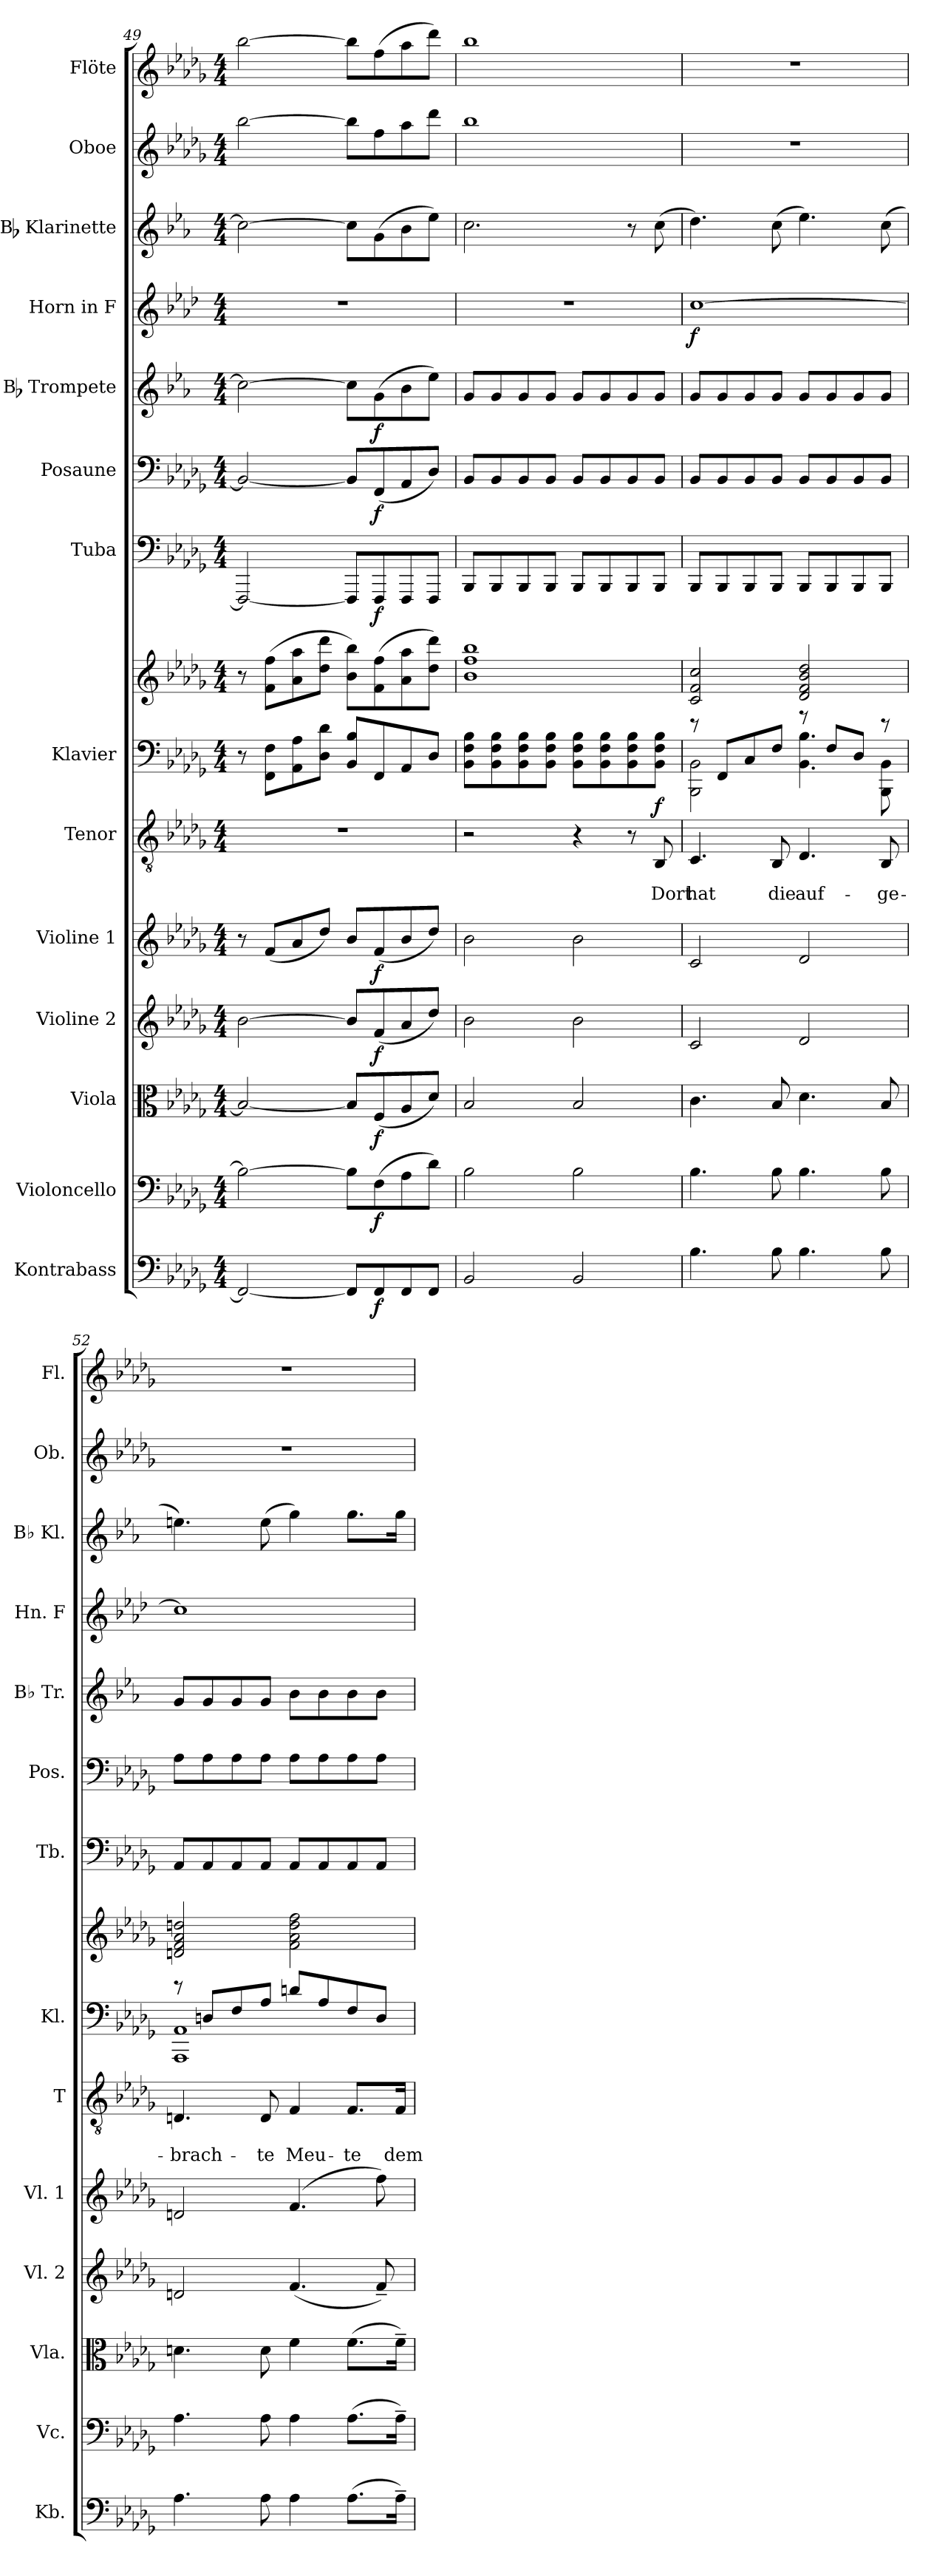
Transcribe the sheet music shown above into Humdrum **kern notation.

**kern	**dynam	**kern	**dynam	**kern	**dynam	**kern	**dynam	**kern	**dynam	**kern	**text	**text	**dynam	**kern	**kern	**kern	**dynam	**kern	**dynam	**kern	**dynam	**kern	**dynam	**kern	**kern	**kern
*part14	*part14	*part13	*part13	*part12	*part12	*part11	*part11	*part10	*part10	*part9	*part9	*part9	*part9	*part8	*part8	*part7	*part7	*part6	*part6	*part5	*part5	*part4	*part4	*part3	*part2	*part1
*staff15	*staff15	*staff14	*staff14	*staff13	*staff13	*staff12	*staff12	*staff11	*staff11	*staff10	*staff10	*staff10	*staff10	*staff9	*staff8	*staff7	*staff7	*staff6	*staff6	*staff5	*staff5	*staff4	*staff4	*staff3	*staff2	*staff1
*I"Kontrabass	*	*I"Violoncello	*	*I"Viola	*	*I"Violine 2	*	*I"Violine 1	*	*I"Tenor	*	*	*	*I"Klavier	*	*I"Tuba	*	*I"Posaune	*	*I"Bb Trompete	*	*I"Horn in F	*	*I"Bb Klarinette	*I"Oboe	*I"Flöte
*I'Kb.	*	*I'Vc.	*	*I'Vla.	*	*I'Vl. 2	*	*I'Vl. 1	*	*I'T	*	*	*	*I'Kl.	*	*I'Tb.	*	*I'Pos.	*	*I'Bb Tr.	*	*I'Hn. F	*	*I'Bb Kl.	*I'Ob.	*I'Fl.
!!LO:PB:g=z
*clefF4	*	*clefF4	*	*clefC3	*	*clefG2	*	*clefG2	*	*clefGv2	*	*	*	*clefF4	*clefG2	*clefF4	*	*clefF4	*	*clefG2	*	*clefG2	*	*clefG2	*clefG2	*clefG2
*ITrd7c12	*	*	*	*	*	*	*	*	*	*	*	*	*	*	*	*	*	*	*	*ITrd1c2	*	*ITrd4c7	*	*ITrd1c2	*	*
*k[b-e-a-d-g-]	*	*k[b-e-a-d-g-]	*	*k[b-e-a-d-g-]	*	*k[b-e-a-d-g-]	*	*k[b-e-a-d-g-]	*	*k[b-e-a-d-g-]	*	*	*	*k[b-e-a-d-g-]	*k[b-e-a-d-g-]	*k[b-e-a-d-g-]	*	*k[b-e-a-d-g-]	*	*k[b-e-a-d-g-]	*	*k[b-e-a-d-g-]	*	*k[b-e-a-d-g-]	*k[b-e-a-d-g-]	*k[b-e-a-d-g-]
*b-:	*	*b-:	*	*b-:	*	*b-:	*	*b-:	*	*b-:	*	*	*	*b-:	*b-:	*b-:	*	*b-:	*	*b-:	*	*b-:	*	*b-:	*b-:	*b-:
*M4/4	*	*M4/4	*	*M4/4	*	*M4/4	*	*M4/4	*	*M4/4	*	*	*	*M4/4	*M4/4	*M4/4	*	*M4/4	*	*M4/4	*	*M4/4	*	*M4/4	*M4/4	*M4/4
=49	=49	=49	=49	=49	=49	=49	=49	=49	=49	=49	=49	=49	=49	=49	=49	=49	=49	=49	=49	=49	=49	=49	=49	=49	=49	=49
2FFF/_	.	2B-\_	.	2B-/_	.	[2b-\	.	8r	.	1r	.	.	.	8r	8r	2FFF/_	.	2BB-/_	.	2b-\_	.	1r	.	2b-\_	[2bb-\	[2bb-\
.	.	.	.	.	.	.	.	(<8f/L	.	.	.	.	.	8FF\ 8F\L	(>8f\ 8ff\L	.	.	.	.	.	.	.	.	.	.	.
.	.	.	.	.	.	.	.	8a-/	.	.	.	.	.	8AA-\ 8A-\	8a-\ 8aa-\	.	.	.	.	.	.	.	.	.	.	.
.	.	.	.	.	.	.	.	8dd-/J)	.	.	.	.	.	8D-\ 8d-\J	8dd-\ 8ddd-\J	.	.	.	.	.	.	.	.	.	.	.
8FFF/L]	.	8B-\L]	.	8B-/L]	.	8b-/L]	.	8b-/L	.	.	.	.	.	8BB-/ 8B-/L	8b-\ 8bb-\L)	8FFF/L]	.	8BB-/L]	.	8b-\L]	.	.	.	8b-\L]	8bb-\L]	8bb-\L]
!	!LO:DY:b	!	!LO:DY:b	!	!LO:DY:b	!	!LO:DY:b	!	!LO:DY:b	!	!	!	!	!	!	!	!LO:DY:b	!	!LO:DY:b	!	!LO:DY:b	!	!	!	!	!
8FFF/	f	(>8F\	f	(<8F/	f	(<8f/	f	(<8f/	f	.	.	.	.	8FF/	(>8f\ 8ff\	8FFF/	f	(<8FF/	f	(>8f\	f	.	.	(>8f\	8ff\	(>8ff\
8FFF/	.	8A-\	.	8A-/	.	8a-/	.	8b-/	.	.	.	.	.	8AA-/	8a-\ 8aa-\	8FFF/	.	8AA-/	.	8a-\	.	.	.	8a-\	8aa-\	8aa-\
8FFF/J	.	8d-\J)	.	8d-/J)	.	8dd-/J)	.	8dd-/J)	.	.	.	.	.	8D-/J	8dd-\ 8ddd-\J)	8FFF/J	.	8D-/J)	.	8dd-\J)	.	.	.	8dd-\J)	8ddd-\J	8ddd-\J)
=50	=50	=50	=50	=50	=50	=50	=50	=50	=50	=50	=50	=50	=50	=50	=50	=50	=50	=50	=50	=50	=50	=50	=50	=50	=50	=50
2BBB-/	.	2B-\	.	2B-/	.	2b-\	.	2b-\	.	2r	.	.	.	8BB-\ 8F\ 8B-\L	1b- 1ff 1bb-	8BBB-/L	.	8BB-/L	.	8f/L	.	1r	.	2.b-\	1bb-	1bb-
.	.	.	.	.	.	.	.	.	.	.	.	.	.	8BB-\ 8F\ 8B-\	.	8BBB-/	.	8BB-/	.	8f/	.	.	.	.	.	.
.	.	.	.	.	.	.	.	.	.	.	.	.	.	8BB-\ 8F\ 8B-\	.	8BBB-/	.	8BB-/	.	8f/	.	.	.	.	.	.
.	.	.	.	.	.	.	.	.	.	.	.	.	.	8BB-\ 8F\ 8B-\J	.	8BBB-/J	.	8BB-/J	.	8f/J	.	.	.	.	.	.
2BBB-/	.	2B-\	.	2B-/	.	2b-\	.	2b-\	.	4r	.	.	.	8BB-\ 8F\ 8B-\L	.	8BBB-/L	.	8BB-/L	.	8f/L	.	.	.	.	.	.
.	.	.	.	.	.	.	.	.	.	.	.	.	.	8BB-\ 8F\ 8B-\	.	8BBB-/	.	8BB-/	.	8f/	.	.	.	.	.	.
.	.	.	.	.	.	.	.	.	.	8r	.	.	.	8BB-\ 8F\ 8B-\	.	8BBB-/	.	8BB-/	.	8f/	.	.	.	8r	.	.
!	!	!	!	!	!	!	!	!	!	!	!	!LO:LY:b	!LO:DY:a	!	!	!	!	!	!	!	!	!	!	!	!	!
.	.	.	.	.	.	.	.	.	.	8BB-/	.	Dort	f	8BB-\ 8F\ 8B-\J	.	8BBB-/J	.	8BB-/J	.	8f/J	.	.	.	(>8b-\	.	.
=51	=51	=51	=51	=51	=51	=51	=51	=51	=51	=51	=51	=51	=51	=51	=51	=51	=51	=51	=51	=51	=51	=51	=51	=51	=51	=51
!	!	!	!	!	!	!	!	!	!	!	!	!LO:LY:b	!	!	!	!	!	!	!	!	!	!	!LO:DY:b	!	!	!
*	*	*	*	*	*	*	*	*	*	*	*	*	*	*^	*	*	*	*	*	*	*	*	*	*	*	*
4.BB-\	.	4.B-\	.	4.c\	.	2c/	.	2c/	.	4.C/	.	hat	.	8rd	2BBB-\ 2BB-\	2c/ 2f/ 2cc/	8BBB-/L	.	8BB-/L	.	8f/L	.	[1f	f	4.cc\)	1r	1r
.	.	.	.	.	.	.	.	.	.	.	.	.	.	8FF/L	.	.	8BBB-/	.	8BB-/	.	8f/	.	.	.	.	.	.
.	.	.	.	.	.	.	.	.	.	.	.	.	.	8C/	.	.	8BBB-/	.	8BB-/	.	8f/	.	.	.	.	.	.
!	!	!	!	!	!	!	!	!	!	!	!	!LO:LY:b	!	!	!	!	!	!	!	!	!	!	!	!	!	!	!
8BB-\	.	8B-\	.	8B-/	.	.	.	.	.	8BB-/	.	die	.	8F/J	.	.	8BBB-/J	.	8BB-/J	.	8f/J	.	.	.	(>8b-\	.	.
!	!	!	!	!	!	!	!	!	!	!	!	!LO:LY:b	!	!	!	!	!	!	!	!	!	!	!	!	!	!	!
4.BB-\	.	4.B-\	.	4.d-\	.	2d-/	.	2d-/	.	4.D-/	.	auf-	.	8rf	4.BB-\ 4.B-\	2d-/ 2f/ 2b-/ 2dd-/	8BBB-/L	.	8BB-/L	.	8f/L	.	.	.	4.dd-\)	.	.
.	.	.	.	.	.	.	.	.	.	.	.	.	.	8F/L	.	.	8BBB-/	.	8BB-/	.	8f/	.	.	.	.	.	.
.	.	.	.	.	.	.	.	.	.	.	.	.	.	8D-/J	.	.	8BBB-/	.	8BB-/	.	8f/	.	.	.	.	.	.
!	!	!	!	!	!	!	!	!	!	!	!	!LO:LY:b	!	!	!	!	!	!	!	!	!	!	!	!	!	!	!
8BB-\	.	8B-\	.	8B-/	.	.	.	.	.	8BB-/	.	-ge-	.	8rd	8BBB-\ 8BB-\	.	8BBB-/J	.	8BB-/J	.	8f/J	.	.	.	(>8b-\	.	.
=52	=52	=52	=52	=52	=52	=52	=52	=52	=52	=52	=52	=52	=52	=52	=52	=52	=52	=52	=52	=52	=52	=52	=52	=52	=52	=52	=52
!	!	!	!	!	!	!	!	!	!	!	!	!LO:LY:b	!	!	!	!	!	!	!	!	!	!	!	!	!	!	!
4.AA-\	.	4.A-\	.	4.dn\	.	2dn/	.	2dn/	.	4.Dn/	.	-brach-	.	8rd	1AAA- 1AA-	2dn/ 2f/ 2a-/ 2ddn/	8AA-/L	.	8A-\L	.	8f/L	.	1f]	.	4.ddn\)	1r	1r
.	.	.	.	.	.	.	.	.	.	.	.	.	.	8Dn/L	.	.	8AA-/	.	8A-\	.	8f/	.	.	.	.	.	.
.	.	.	.	.	.	.	.	.	.	.	.	.	.	8F/	.	.	8AA-/	.	8A-\	.	8f/	.	.	.	.	.	.
!	!	!	!	!	!	!	!	!	!	!	!	!LO:LY:b	!	!	!	!	!	!	!	!	!	!	!	!	!	!	!
8AA-\	.	8A-\	.	8d\	.	.	.	.	.	8D/	.	-te	.	8A-/J	.	.	8AA-/J	.	8A-\J	.	8f/J	.	.	.	(>8dd\	.	.
!	!	!	!	!	!	!	!	!	!	!	!	!LO:LY:b	!	!	!	!	!	!	!	!	!	!	!	!	!	!	!
4AA-\	.	4A-\	.	4f\	.	(<4.f/	.	(4.f/	.	4F/	.	Meu-	.	8dn/L	.	2f\ 2a-\ 2dd\ 2ff\	8AA-/L	.	8A-\L	.	8a-\L	.	.	.	4ff\)	.	.
.	.	.	.	.	.	.	.	.	.	.	.	.	.	8A-/	.	.	8AA-/	.	8A-\	.	8a-\	.	.	.	.	.	.
!	!	!	!	!	!	!	!	!	!	!	!	!LO:LY:b	!	!	!	!	!	!	!	!	!	!	!	!	!	!	!
(>8.AA-\L	.	(>8.A-\L	.	(>8.f\L	.	.	.	.	.	8.F/L	.	-te	.	8F/	.	.	8AA-/	.	8A-\	.	8a-\	.	.	.	8.ff\L	.	.
.	.	.	.	.	.	8f~</)	.	8ff\)	.	.	.	.	.	8D/J	.	.	8AA-/J	.	8A-\J	.	8a-\J	.	.	.	.	.	.
!	!	!	!	!	!	!	!	!	!	!	!	!LO:LY:b	!	!	!	!	!	!	!	!	!	!	!	!	!	!	!
16AA-~>\Jk)	.	16A-~>\Jk)	.	16f~>\Jk)	.	.	.	.	.	16F/Jk	.	dem	.	.	.	.	.	.	.	.	.	.	.	.	16ff\Jk	.	.
*	*	*	*	*	*	*	*	*	*	*	*	*	*	*v	*v	*	*	*	*	*	*	*	*	*	*	*	*
=	=	=	=	=	=	=	=	=	=	=	=	=	=	=	=	=	=	=	=	=	=	=	=	=	=	=
*-	*-	*-	*-	*-	*-	*-	*-	*-	*-	*-	*-	*-	*-	*-	*-	*-	*-	*-	*-	*-	*-	*-	*-	*-	*-	*-
